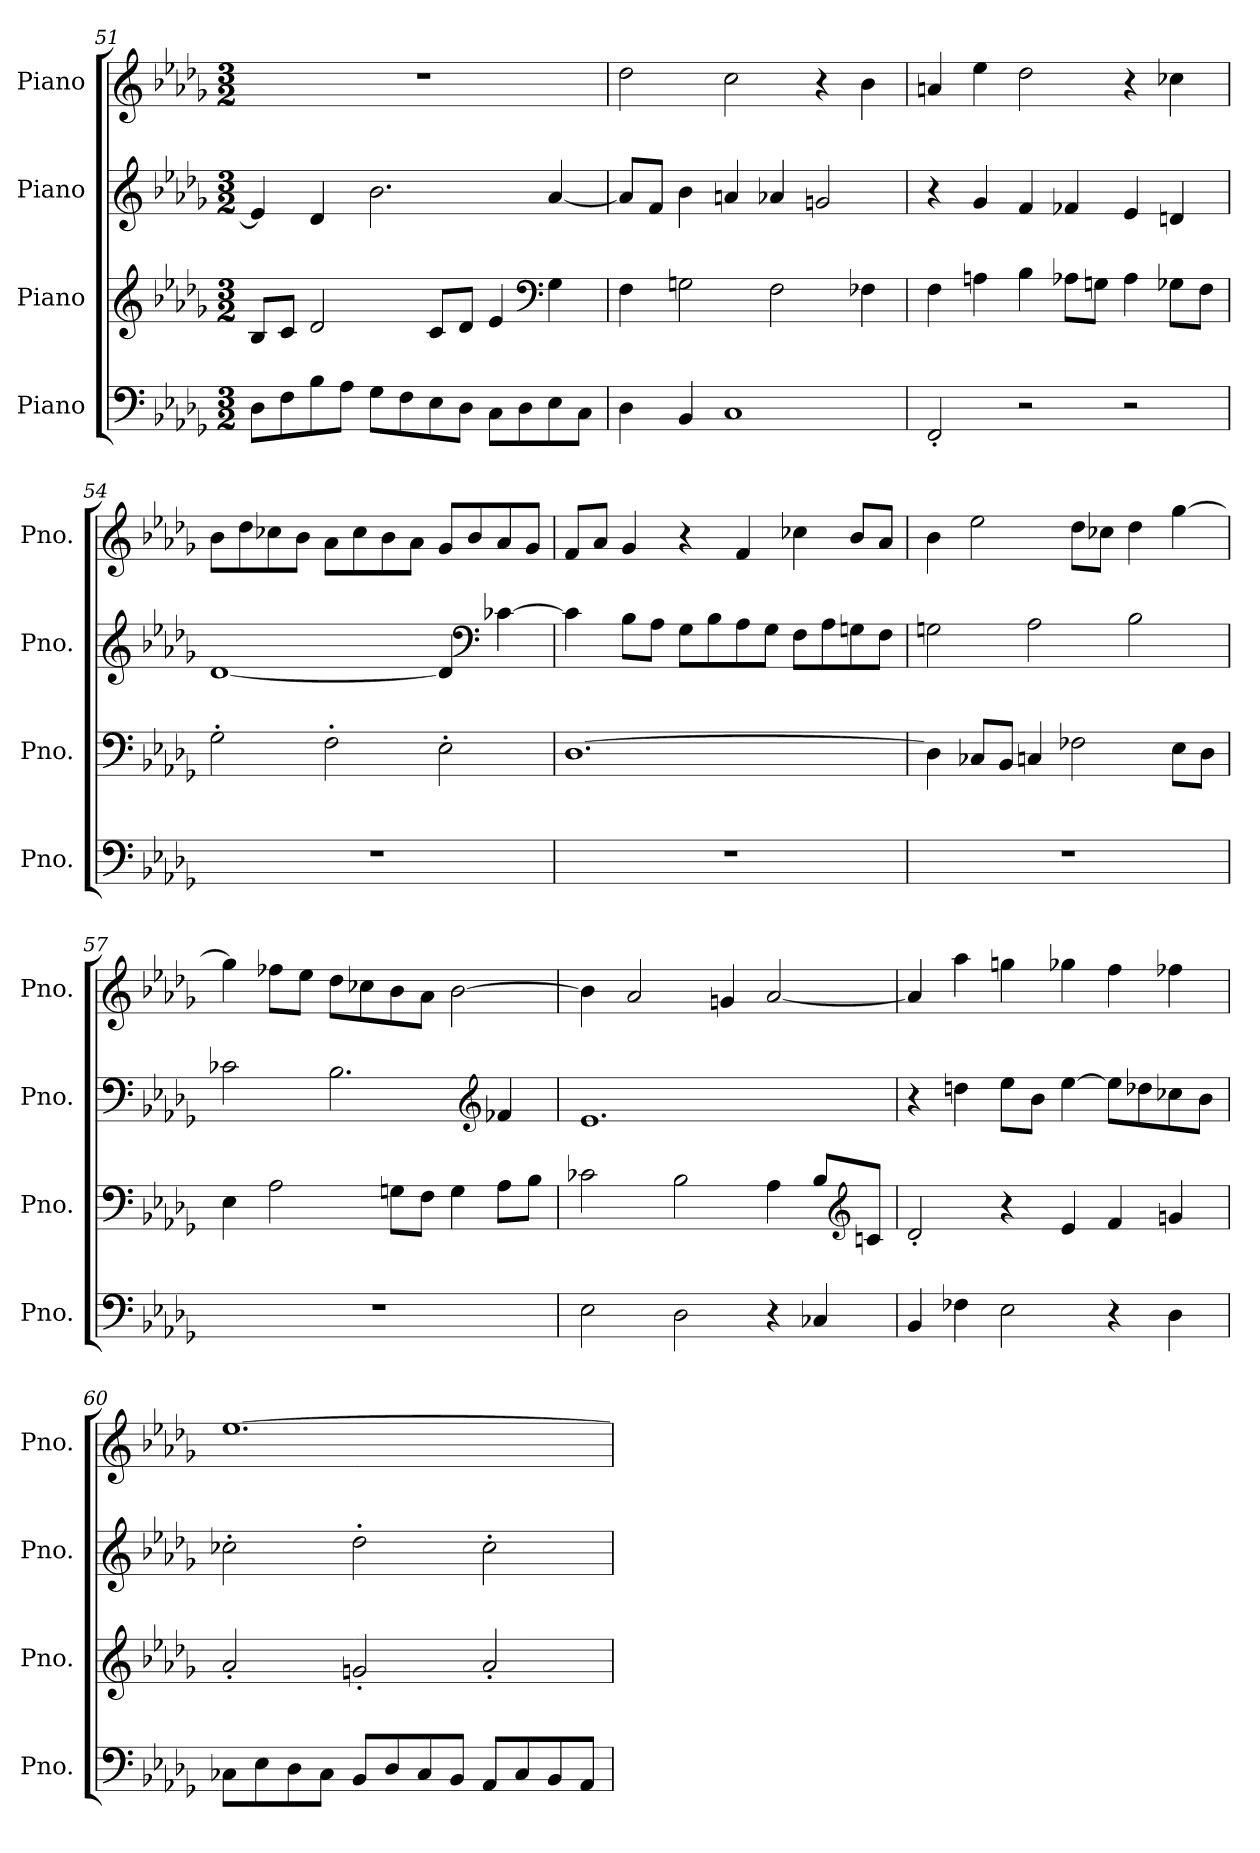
**kern	**kern	**kern	**kern
*part4	*part3	*part2	*part1
*staff4	*staff3	*staff2	*staff1
*I"Piano	*I"Piano	*I"Piano	*I"Piano
*I'Pno.	*I'Pno.	*I'Pno.	*I'Pno.
!!LO:LB:g=z
*clefF4	*clefG2	*clefG2	*clefG2
*k[b-e-a-d-g-]	*k[b-e-a-d-g-]	*k[b-e-a-d-g-]	*k[b-e-a-d-g-]
*M3/2	*M3/2	*M3/2	*M3/2
=51	=51	=51	=51
8D-\L	8B-/L	4e-/]	1.r
8F\	8c/J	.	.
8B-\	2d-/	4d-/	.
8A-\J	.	.	.
8G-\L	.	2.b-\	.
8F\	.	.	.
8E-\	8c/L	.	.
8D-\J	8d-/J	.	.
8C\L	4e-/	.	.
8D-\	.	.	.
*	*clefF4	*	*
8E-\	4G-\	[4a-/	.
8C\J	.	.	.
=52	=52	=52	=52
4D-\	4F\	8a-/L]	2dd-\
.	.	8f/J	.
4BB-/	2Gn\	4b-\	.
1C	.	4an/	2cc\
.	2F\	4a-X/	.
.	.	2gn/	4r
.	4F-X\	.	4b-\
=53	=53	=53	=53
2FF'/	4F\	4r	4an/
.	4An\	4g-/	4ee-\
2r	4B-\	4f/	2dd-\
.	8A-X\L	4f-X/	.
.	8Gn\J	.	.
2r	4A-\	4e-/	4r
.	8G-X\L	4dn/	4cc-X\
.	8F\J	.	.
!!LO:LB:g=z
=54	=54	=54	=54
1.r	2G-'\	[1d-	8b-\L
.	.	.	8dd-\
.	.	.	8cc-X\
.	.	.	8b-\J
.	2F'\	.	8a-\L
.	.	.	8cc-\
.	.	.	8b-\
.	.	.	8a-\J
.	2E-'\	4d-/]	8g-/L
.	.	.	8b-/
*	*	*clefF4	*
.	.	[4c-X\	8a-/
.	.	.	8g-/J
=55	=55	=55	=55
1.r	[1.D-	4c-\]	8f/L
.	.	.	8a-/J
.	.	8B-\L	4g-/
.	.	8A-\J	.
.	.	8G-\L	4r
.	.	8B-\	.
.	.	8A-\	4f/
.	.	8G-\J	.
.	.	8F\L	4cc-X\
.	.	8A-\	.
.	.	8Gn\	8b-/L
.	.	8F\J	8a-/J
=56	=56	=56	=56
1.r	4D-\]	2Gn\	4b-\
.	8C-X/L	.	2ee-\
.	8BB-/J	.	.
.	4Cn/	2A-\	.
.	2F-X\	.	8dd-\L
.	.	.	8cc-X\J
.	.	2B-\	4dd-\
.	8E-\L	.	[4gg-\
.	8D-\J	.	.
!!LO:PB:g=z
=57	=57	=57	=57
1.r	4E-\	2c-X\	4gg-\]
.	2A-\	.	8ff-X\L
.	.	.	8ee-\J
.	.	2.B-\	8dd-\L
.	.	.	8cc-X\
.	8Gn\L	.	8b-\
.	8F\J	.	8a-\J
.	4G\	.	[2b-\
*	*	*clefG2	*
.	8A-\L	4f-X/	.
.	8B-\J	.	.
=58	=58	=58	=58
2E-\	2c-X\	1.e-	4b-\]
.	.	.	2a-/
2D-\	2B-\	.	.
.	.	.	4gn/
4r	4A-\	.	[2a-/
4C-X/	8B-/L	.	.
*	*clefG2	*	*
.	8cn/J	.	.
=59	=59	=59	=59
4BB-/	2d-'/	4r	4a-/]
4F-X\	.	4ddn\	4aa-\
2E-\	4r	8ee-\L	4ggn\
.	.	8b-\J	.
.	4e-/	[4ee-\	4gg-X\
4r	4f/	8ee-\L]	4ff\
.	.	8dd-X\	.
4D-\	4gn/	8cc-X\	4ff-X\
.	.	8b-\J	.
!!LO:LB:g=z
=60	=60	=60	=60
8C-X\L	2a-'/	2cc-X'\	[1.ee-
8E-\	.	.	.
8D-\	.	.	.
8C-\J	.	.	.
8BB-/L	2gn'/	2dd-'\	.
8D-/	.	.	.
8C-/	.	.	.
8BB-/J	.	.	.
8AA-/L	2a-'/	2cc-'\	.
8C-/	.	.	.
8BB-/	.	.	.
8AA-/J	.	.	.
=	=	=	=
*-	*-	*-	*-
